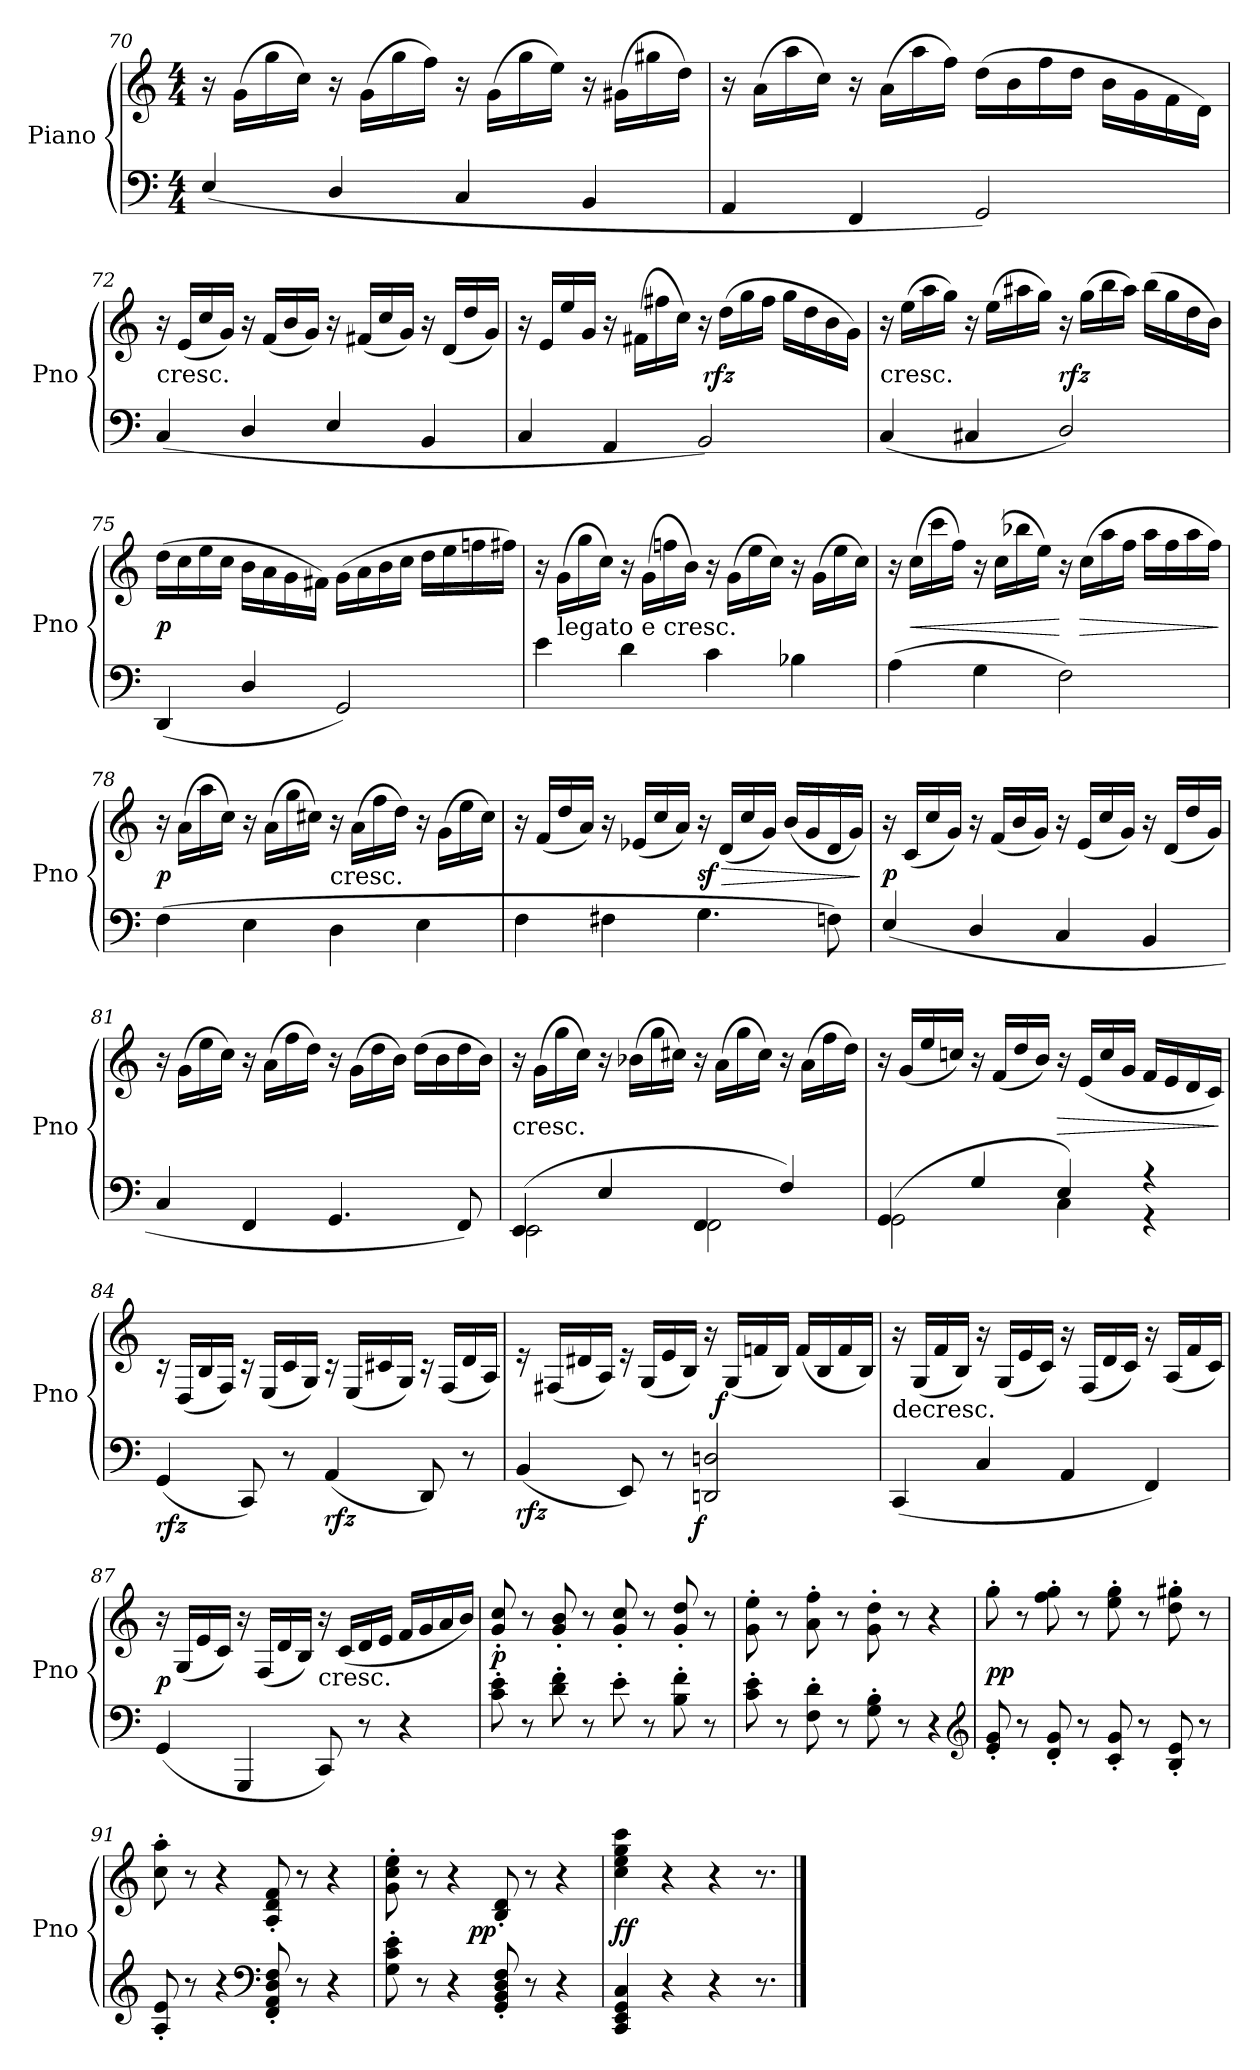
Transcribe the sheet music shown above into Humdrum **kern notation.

**kern	**kern	**dynam
*part1	*part1	*part1
*staff2	*staff1	*staff1/2
*I"Piano	*	*
*I'Pno	*	*
*clefF4	*clefG2	*
*k[]	*k[]	*
*C:	*C:	*
*M4/4	*M4/4	*
=70	=70	=70
(4E/	16r	.
.	(16gLL	.
.	16gg	.
.	16ccJJ)	.
4D/	16r	.
.	(16gLL	.
.	16gg	.
.	16ffJJ)	.
4C	16r	.
.	(16gLL	.
.	16gg	.
.	16eeJJ)	.
4BB	16r	.
.	(16g#XLL	.
.	16gg#X	.
.	16ddJJ)	.
=71	=71	=71
4AA	16r	.
.	(16aLL	.
.	16aa	.
.	16ccJJ)	.
4FF	16r	.
.	(16aLL	.
.	16aa	.
.	16ffJJ)	.
2GG)	(16ddLL	.
.	16b	.
.	16ff	.
.	16ddJJ	.
.	16b\LL	.
.	16g\	.
.	16f\	.
.	16d\JJ)	.
=72	=72	=72
!	!LO:TX:c:t=cresc.	!
(4C	16r	.
.	(16eLL	.
.	16cc	.
.	16gJJ)	.
4D/	16r	.
.	(16fLL	.
.	16b	.
.	16gJJ)	.
4E/	16r	.
.	(16f#XLL	.
.	16cc	.
.	16gJJ)	.
4BB	16r	.
.	(16dLL	.
.	16dd	.
.	16gJJ)	.
=73	=73	=73
4C	16r	.
.	16eLL	.
.	16ee	.
.	16gJJ	.
4AA	16r	.
.	(16f#XLL	.
.	16ff#X	.
.	16ccJJ)	.
2BB)	16r	.
!	!	!LO:DY:cj
.	(16ddLL	rfz
.	16gg	.
.	16ff#JJ	.
.	16ggLL	.
.	16dd	.
.	16b	.
.	16gJJ)	.
=74	=74	=74
!	!LO:TX:c:t=cresc.	!
(4C	16r	.
.	(16eeLL	.
.	16aa	.
.	16ggJJ)	.
4C#X	16r	.
.	(16eeLL	.
.	16aa#X	.
.	16ggJJ)	.
2D/)	16r	rfz
.	(16ggLL	.
.	16bb	.
.	16aa#JJ)	.
.	(16bbLL	.
.	16gg	.
.	16dd	.
.	16bJJ)	.
=75	=75	=75
(4DD	(16ddLL	p
.	16cc	.
.	16ee	.
.	16ccJJ	.
4D/	16b\LL	.
.	16a\	.
.	16g\	.
.	16f#X\JJ)	.
2GG)	(16g\LL	.
.	16a\	.
.	16b\	.
.	16cc\JJ	.
.	16ddLL	.
.	16ee	.
.	16ffn	.
.	16ff#XJJ)	.
=76	=76	=76
4e	16r	.
!	!LO:TX:c:t=legato e cresc.	!
.	(16gLL	.
.	16gg	.
.	16ccJJ)	.
4d	16r	.
.	(16gLL	.
.	16ffn	.
.	16bJJ)	.
4c	16r	.
.	(16gLL	.
.	16ee	.
.	16ccJJ)	.
4B-X	16r	.
.	(16gLL	.
.	16ee	.
.	16ccJJ)	.
=77	=77	=77
(4A	16r	.
.	(16ccLL	<
.	16ccc	.
.	16ffJJ)	.
4G	16r	.
.	(16ccLL	.
.	16bb-X	.
.	16eeJJ)	.
2F)	16r	[
.	(16ccLL	>
.	16aa	.
.	16ffJJ	.
.	16aaLL	.
.	16ff	.
.	16aa	.
.	16ffJJ)	.
.	.	]
=78	=78	=78
(4F	16r	p
.	(16aLL	.
.	16aa	.
.	16ccJJ)	.
4E	16r	.
.	(16aLL	.
.	16gg	.
.	16cc#XJJ)	.
!	!LO:TX:c:t=cresc.	!
4D	16r	.
.	(16aLL	.
.	16ff	.
.	16ddJJ)	.
4E	16r	.
.	(16gLL	.
.	16ee	.
.	16cc#JJ)	.
=79	=79	=79
4F	16r	.
.	(16fLL	.
.	16dd	.
.	16aJJ)	.
4F#X	16r	.
.	(16e-XLL	.
.	16cc	.
.	16aJJ)	.
4.G	16r	> sf
.	(16dLL	.
.	16cc	.
.	16gJJ)	.
.	(16bLL	.
.	16g	.
8Fn)	16d	.
.	16gJJ)	.
.	.	]
=80	=80	=80
(4E/	16r	p
.	(16cLL	.
.	16cc	.
.	16gJJ)	.
4D/	16r	.
.	(16fLL	.
.	16b	.
.	16gJJ)	.
4C	16r	.
.	(16eLL	.
.	16cc	.
.	16gJJ)	.
4BB	16r	.
.	(16dLL	.
.	16dd	.
.	16gJJ)	.
=81	=81	=81
4C	16r	.
.	(16gLL	.
.	16ee	.
.	16ccJJ)	.
4FF	16r	.
.	(16aLL	.
.	16ff	.
.	16ddJJ)	.
4.GG	16r	.
.	(16gLL	.
.	16dd	.
.	16bJJ)	.
.	(16ddLL	.
.	16b	.
8FF)	16dd	.
.	16bJJ)	.
=82	=82	=82
*^	*	*
!	!	!LO:TX:c:t=cresc.	!
(4EE	2EE	16r	.
.	.	(16gLL	.
.	.	16gg	.
.	.	16ccJJ)	.
4E	.	16r	.
.	.	(16b-XLL	.
.	.	16gg	.
.	.	16cc#XJJ)	.
4FF	2FF	16r	.
.	.	(16aLL	.
.	.	16gg	.
.	.	16cc#JJ)	.
4F)	.	16r	.
.	.	(16aLL	.
.	.	16ff	.
.	.	16ddJJ)	.
=83	=83	=83	=83
(4GG	2GG	16r	.
.	.	(16g/LL	.
.	.	16ee/	.
.	.	16ccn/JJ)	.
4G	.	16r	.
.	.	(16fLL	.
.	.	16dd	.
.	.	16bJJ)	.
4E)	4C	16r	>
.	.	(16eLL	.
.	.	16cc	.
.	.	16gJJ	.
4r	4r	16fLL	.
.	.	16e	.
.	.	16d	.
.	.	16cJJ)	.
*v	*v	*	*
.	.	]
=84	=84	=84
!	!	!LO:DY:b=2
(4GG	16rc	rfz
.	(16D/LL	.
.	16B/	.
.	16F/JJ)	.
8CC)	16rc	.
.	(16E/LL	.
8r	16c/	.
.	16G/JJ)	.
!	!	!LO:DY:b=2
(4AA	16rc	rfz
.	(16E/LL	.
.	16c#X/	.
.	16G/JJ)	.
8DD)	16rc	.
.	(16F/LL	.
8r	16d/	.
.	16A/JJ)	.
=85	=85	=85
!	!	!LO:DY:b=2
(4BB	16re	rfz
.	(16F#X/LL	.
.	16d#X/	.
.	16A/JJ)	.
8EE)	16re	.
.	(16G/LL	.
8r	16e/	.
.	16B/JJ)	.
!	!	!LO:DY:b=2:rj
2DDn 2Dn	16r	f
!	!	!LO:DY:rj
.	(16GLL	f
.	16fn	.
.	16BJJ)	.
.	(16fLL	.
.	16B	.
.	16f	.
.	16BJJ)	.
=86	=86	=86
!	!LO:TX:c:t=decresc.	!
(4CC	16r	.
.	(16GLL	.
.	16f	.
.	16BJJ)	.
4C	16r	.
.	(16GLL	.
.	16e	.
.	16cJJ)	.
4AA	16r	.
.	(16FLL	.
.	16d	.
.	16cJJ)	.
4FF)	16r	.
.	(16ALL	.
.	16f	.
.	16cJJ)	.
=87	=87	=87
(4GG	16r	p
.	(16GLL	.
.	16e	.
.	16cJJ)	.
4GGG	16r	.
.	(16FLL	.
.	16d	.
.	16BJJ)	.
!	!LO:TX:c:t=cresc.	!
8CC)	16r	.
.	(16cLL	.
8r	16d	.
.	16eJJ	.
4r	16fLL	.
.	16g	.
.	16a	.
.	16bJJ)	.
=88	=88	=88
8c' 8e'	8g' 8cc'	p
8r	8r	.
8d' 8f'	8g' 8b'	.
8r	8r	.
8e'	8g' 8cc'	.
8r	8r	.
8B' 8f'	8g'/ 8dd'/	.
8r	8r	.
=89	=89	=89
8c' 8e'	8g' 8ee'	.
8r	8r	.
8F' 8d'	8a' 8ff'	.
8r	8r	.
8G' 8B'	8g' 8dd'	.
8r	8r	.
4r	4r	.
*clefG2	*	*
=90	=90	=90
8e' 8g'	8gg'	pp
8r	8r	.
8d' 8g'	8ff' 8gg'	.
8r	8r	.
8c' 8g'	8ee' 8gg'	.
8r	8r	.
8B' 8e'	8dd' 8gg#X'	.
8r	8r	.
=91	=91	=91
8A' 8e'	8cc' 8aa'	.
8r	8r	.
4r	4r	.
*clefF4	*	*
8FF' 8AA' 8D' 8F'	8A' 8d' 8f'	.
8r	8r	.
4r	4r	.
=92	=92	=92
8G' 8c' 8e'	8g' 8cc' 8ee'	.
8r	8r	.
4r	4r	.
!	!	!LO:DY:rj
8GG' 8BB' 8D' 8F'	8B' 8d'	pp
8r	8r	.
4r	4r	.
=93	=93	=93
4CC 4EE 4GG 4C	4cc 4ee 4gg 4ccc	ff
4r	4r	.
4r	4r	.
8.r	8.r	.
==	==	==
*-	*-	*-
